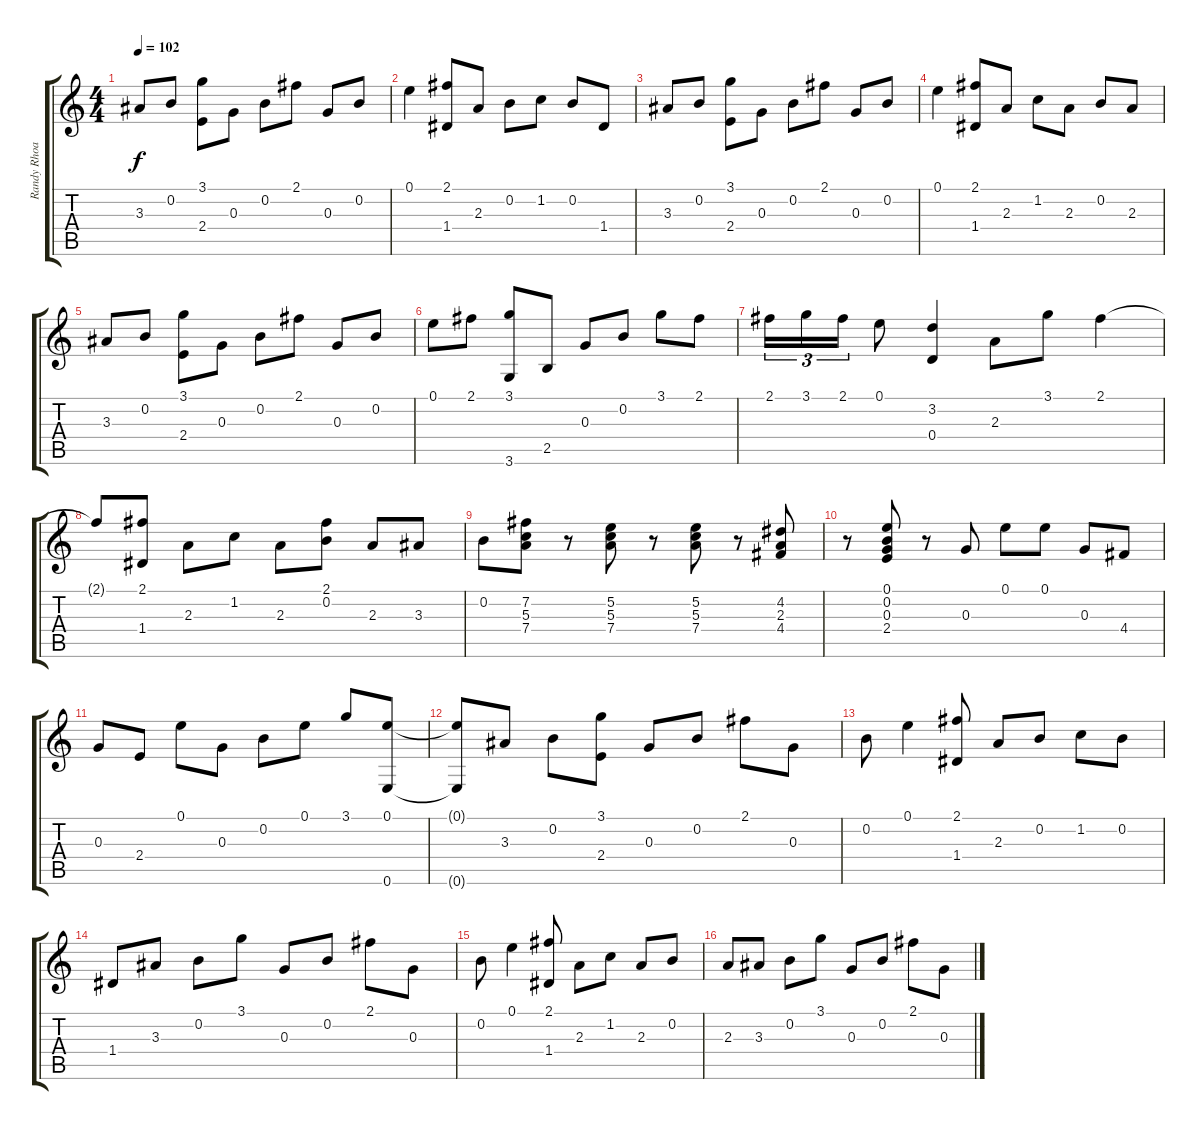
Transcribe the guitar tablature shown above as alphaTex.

\track ("Randy Rhoads" "Randy Rhoa") {instrument acousticguitarsteel}
\staff {score tabs}
\tuning (E4 B3 G3 D3 A2 E2) {hide}
\ts (4 4)
\tempo 102
\clef g2
\ks c
3.3.8{dy f instrument acousticguitarsteel} 0.2.8 (3.1 2.4).8 0.3.8 0.2.8 2.1.8 0.3.8 0.2.8 |
0.1.4 (2.1 1.4).8 2.3.8 0.2.8 1.2.8 0.2.8 1.4.8 |
3.3.8 0.2.8 (3.1 2.4).8 0.3.8 0.2.8 2.1.8 0.3.8 0.2.8 |
0.1.4 (2.1 1.4).8 2.3.8 1.2.8 2.3.8 0.2.8 2.3.8 |
3.3.8 0.2.8 (3.1 2.4).8 0.3.8 0.2.8 2.1.8 0.3.8 0.2.8 |
0.1.8 2.1.8 (3.1 3.6).8 2.5.8 0.3.8 0.2.8 3.1.8 2.1.8 |
2.1.16{tu (3 2)} 3.1.16{tu (3 2)} 2.1.16{tu (3 2)} 0.1.8 (3.2 0.4).4 2.3.8 3.1.8 2.1.4 |
2.1{t}.8 (2.1 1.4).8 2.3.8 1.2.8 2.3.8 (2.1 0.2).8 2.3.8 3.3.8 |
0.2.8 (7.2 5.3 7.4).8 r.8 (5.2 5.3 7.4).8 r.8 (5.2 5.3 7.4).8 r.8 (4.2 2.3 4.4).8 |
r.8 (0.1 0.2 0.3 2.4).8 r.8 0.3.8 0.1.8 0.1.8 0.3.8 4.4.8 |
0.3.8 2.4.8 0.1.8 0.3.8 0.2.8 0.1.8 3.1.8 (0.1 0.6).8 |
(0.1{t} 0.6{t}).8 3.3.8 0.2.8 (3.1 2.4).8 0.3.8 0.2.8 2.1.8 0.3.8 |
0.2.8 0.1.4 (2.1 1.4).8 2.3.8 0.2.8 1.2.8 0.2.8 |
1.4.8 3.3.8 0.2.8 3.1.8 0.3.8 0.2.8 2.1.8 0.3.8 |
0.2.8 0.1.4 (2.1 1.4).8 2.3.8 1.2.8 2.3.8 0.2.8 |
2.3.8 3.3.8 0.2.8 3.1.8 0.3.8 0.2.8 2.1.8 0.3.8
